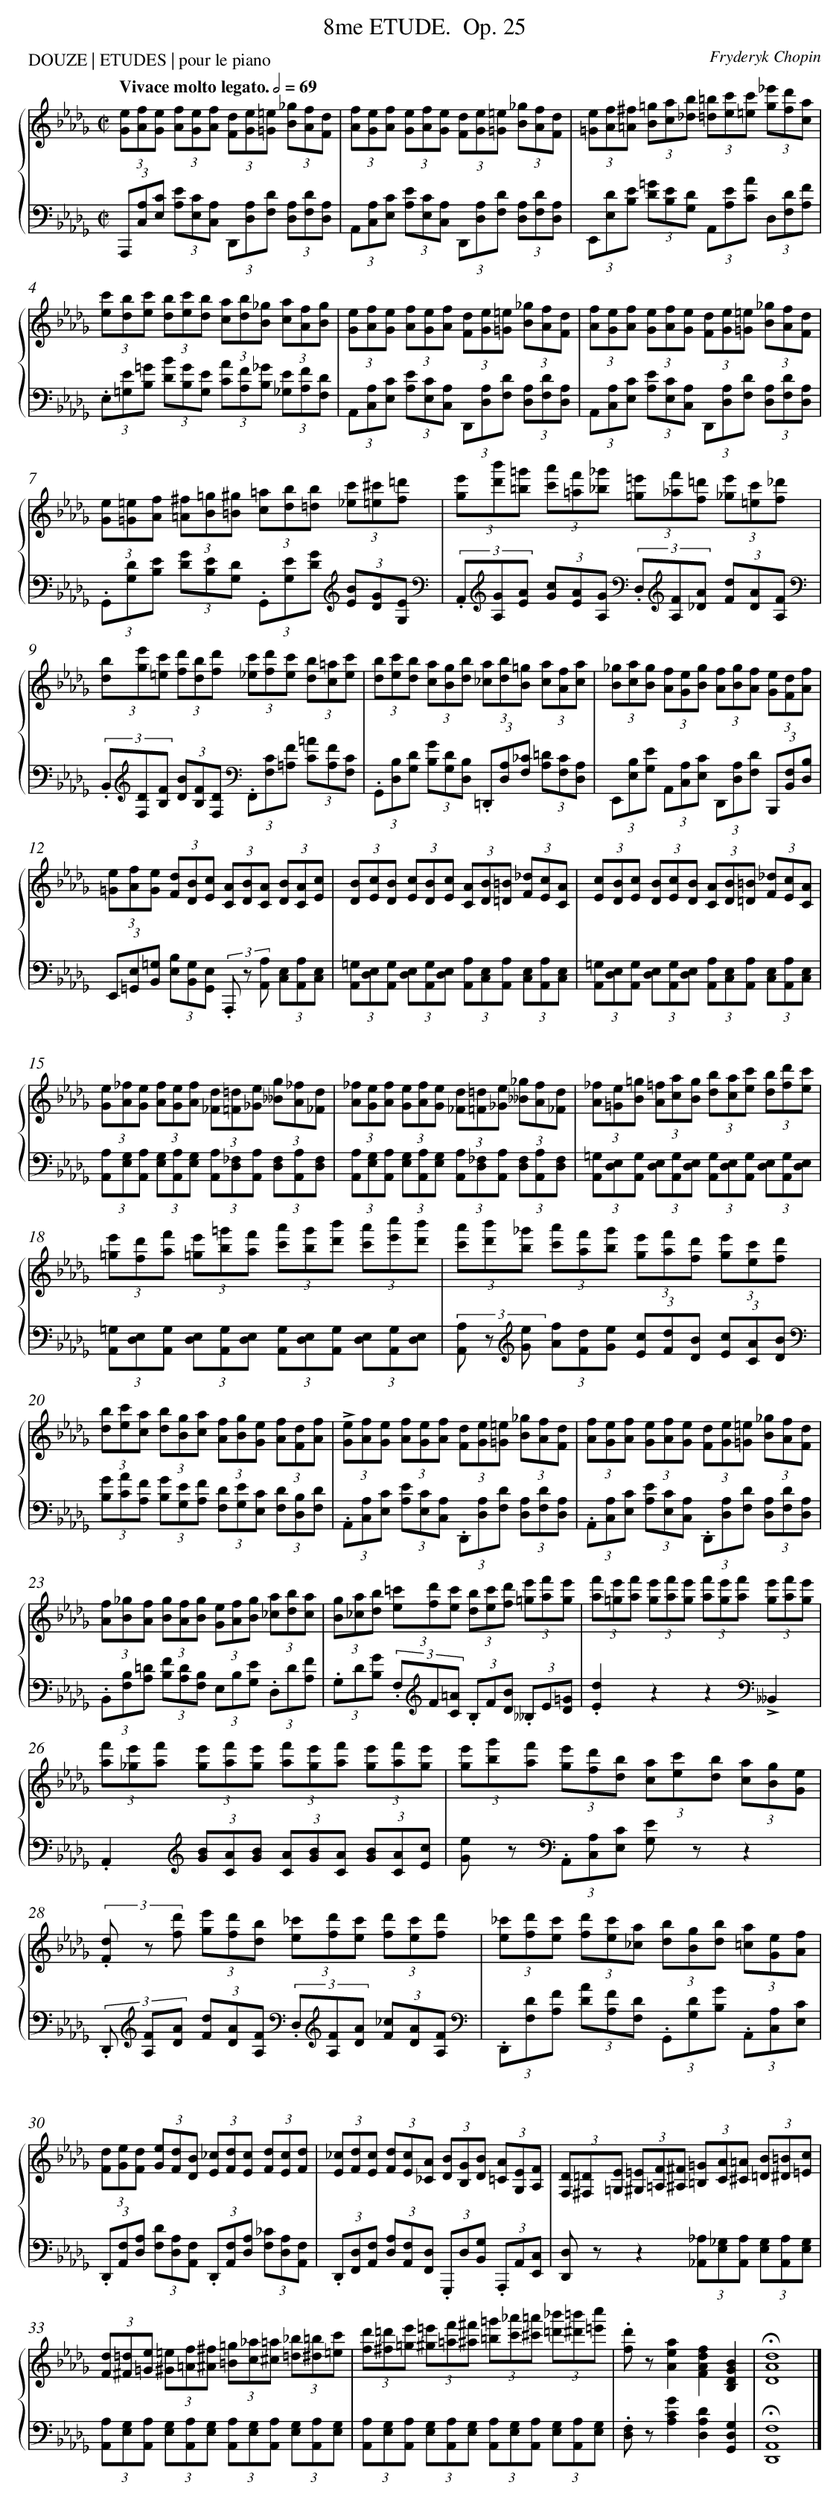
X:1
T: 8me ETUDE.	 Op. 25
C: Fryderyk Chopin
L: 1/8
M: C|
P: DOUZE | ETUDES | pour le piano
Q: "Vivace molto legato." 1/2=69
%%staves {1 2}
V: 1 clef=treble
V: 2 clef=bass
K: Db
[V:1] (3[eG][fA][eG] (3[fA][eG][fA] (3[dF][eG][=e=G] (3[_gB][fA][dF] |
[V:2] (3A,,,[A,C,][CE,] (3[EA,][CE,][A,C,] (3D,,[A,D,][DF,] (3[A,D,][DF,][A,D,] |
[V:1] (3[fA][eG][fA] (3[eG][fA][eG] (3[dF][eG][=e=G] (3[_gB][fA][dF] |
[V:2] (3A,,[A,C,][CE,] (3[EA,][CE,][A,C,] (3D,,[A,D,][DF,] (3[A,D,][DF,][A,D,] |
[V:1] (3[e=G][fA][^f=A] (3[=gB][ac][b_d] (3[=b=d][c'e][c'=e] (3[_e'g][d'f][ac] |
[V:2] (3E,,[DE,][EB,] (3[=GD][EB,][DG,] (3A,,[EA,][AC] (3D,[DF,][FA,] |
[V:1] (3[c'e][bd][c'e] (3[bd][c'e][bd] (3[ac][bd][_gB] (3[ac][fA][gB] |
[V:2] (3.E,[E=G,][=GB,] (3[BD][GB,][EG,] (3[AC][FA,][_GB,] (3[E_G,][FA,][DF,] |
[V:1] (3[eG][fA][eG] (3[fA][eG][fA] (3[dF][eG][=e=G] (3[_gB][fA][dF] |
[V:2] (3A,,[A,C,][CE,] (3[EA,][CE,][A,C,] (3D,,[A,D,][DF,] (3[A,D,][DF,][A,D,] |
[V:1] (3[fA][eG][fA] (3[eG][fA][eG] (3[dF][eG][=e=G] (3[_gB][fA][dF] |
[V:2] (3A,,[A,C,][CE,] (3[EA,][CE,][A,C,] (3D,,[A,D,][DF,] (3[A,D,][DF,][A,D,] |
[V:1] (3[eG][=e=G][fA] (3[^f=A][=gB][^g=B] (3[=ac][bd][b=d] (3[c'_e][^c'=e][=d'f] |
[V:2] (3.G,,[DG,][EB,] (3[GD][EB,][DG,] (3.G,,[EG,][GD][K:clef=treble] (3[BE][GD][EG,][K:clef=bass] |
[V:1] (3[e'g][b'd'][=g'=b] (3[a'c'][f'=a][_g'_b] (3[=e'=g][f'_a][=d'f] (3[e'_g][c'=e][_d'f] |
[V:2] (3.A,,[K:clef=treble][GA,][AE] (3[cG][AE][GA,][K:clef=bass] (3.D,[K:clef=treble][FA,][A_D] (3[dF][AD][FA,][K:clef=bass] |
[V:1] (3[bd][e'g][c'=e] (3[d'f][bd][d'f] (3[c'_e][d'f][c'e] (3[bd][=ac][c'e] |
[V:2] (3.B,,[K:clef=treble][DF,][FB,] (3[BD][FB,][DF,][K:clef=bass] (3.F,,[CF,][F=A,] (3[=AC][FA,][CF,] |
[V:1] (3[bd][c'e][bd] (3[ac][gB][bd] (3[a_c][bd][=gB] (3[ac][fA][ac] |
[V:2] (3.G,,[B,D,][DG,] (3[GB,][DG,][B,D,] (3.=D,,[A,D,][_CF,] (3[=DA,][CF,][A,D,] |
[V:1] (3[_gB][ac][gB] (3[fA][eG][gB] (3[fA][gB][fA] (3[eG][dF][fA] |
[V:2] (3E,,[B,E,][EG,] (3A,,[A,C,][CE,] (3D,,[A,D,][DF,] (3B,,,[F,B,,][B,D,] |
[V:1] (3[e=G][fA][eG] (3[dF][BD][cE] (3[AC][BD][AC] (3[BD][AC][cE] |
[V:2] (3E,,[E,=G,,][=G,B,,] (3[B,E,][G,B,,][E,G,,] (3.A,,, z [A,A,,] (3[E,C,][A,A,,][E,C,] |
[V:1] (3[BD][cE][BD] (3[cE][BD][cE] (3[AC][BD][=B=D] (3[_dF][cE][AC] |
[V:2] (3[=G,A,,][E,D,][G,A,,] (3[E,D,][G,A,,][E,D,] (3[A,A,,][E,C,][A,A,,] (3[E,C,][A,A,,][E,C,] |
[V:1] (3[cE][BD][cE] (3[BD][cE][BD] (3[AC][BD][=B=D] (3[_dF][cE][AC] |
[V:2] (3[=G,A,,][E,D,][G,A,,] (3[E,D,][G,A,,][E,D,] (3[A,A,,][E,C,][A,A,,] (3[E,C,][A,A,,][E,C,] |
[V:1] (3[eG][_fA][eG] (3[fA][eG][fA] (3[d_F][=d=F][e_G] (3[g__B][_fA][d_F] |
[V:2] (3[A,A,,][G,E,][A,A,,] (3[G,E,][A,A,,][G,E,] (3[A,A,,][_F,D,][A,A,,] (3[F,D,][A,A,,][F,D,] |
[V:1] (3[_fA][eG][fA] (3[eG][fA][eG] (3[d_F][=d=F][e_G] (3[_g__B][fA][d_F] |
[V:2] (3[A,A,,][G,E,][A,A,,] (3[G,E,][A,A,,][G,E,] (3[A,A,,][_F,D,][A,A,,] (3[F,D,][A,A,,][F,D,] |
[V:1] (3[_fA][e=G][=gB] (3[=fA][ac][gB] (3[bd][ac][c'e] (3[bd][d'f][c'e] |
[V:2] (3[=G,A,,][E,D,][G,A,,] (3[E,D,][G,A,,][E,D,] (3[G,A,,][E,D,][G,A,,] (3[E,D,][G,A,,][E,D,] |
[V:1] (3[e'=g][d'f][f'a] (3[e'=g][=g'b][f'a] (3[a'c'][g'b][b'd'] (3[a'c'][c''e'][b'd'] |
[V:2] (3[=G,A,,][E,D,][G,A,,] (3[E,D,][G,A,,][E,D,] (3[G,A,,][E,D,][G,A,,] (3[E,D,][G,A,,][E,D,] |
[V:1] (3[a'c'][b'd'][_g'b] (3[a'c'][f'a][g'b] (3[e'g][f'a][d'f] (3[e'g][c'e][d'f] |
[V:2] (3[A,A,,] z[K:clef=treble] [eG] (3[fA][dF][eG] (3[cE][dF][BD] (3[cE][AC][BD][K:clef=bass] |
[V:1] (3[bd][c'e][ac] (3[bd][gB][ac] (3[fA][gB][eG] (3[fA][dF][fA] |
[V:2] (3[GB,][AC][FA,] (3[GB,][EG,][FA,] (3[DF,][EG,][CE,] (3[DF,][B,D,][DF,] |
[V:1] (3!accent![eG][fA][eG] (3[fA][eG][fA] (3[dF][eG][=e=G] (3[_gB][fA][dF] |
[V:2] (3.A,,[A,C,][CE,] (3[EA,][CE,][A,C,] (3.D,,[A,D,][DF,] (3[A,D,][DF,][A,D,] |
[V:1] (3[fA][eG][fA] (3[eG][fA][eG] (3[dF][eG][=e=G] (3[_gB][fA][dF] |
[V:2] (3.A,,[A,C,][CE,] (3[EA,][CE,][A,C,] (3.D,,[A,D,][DF,] (3[A,D,][DF,][A,D,] |
[V:1] (3[fA][_gB][fA] (3[gB][fA][gB] (3[eG][fA][gB] (3[a_c][bd][ac] |
[V:2] (3.B,,[B,F,][=DA,] (3[FB,][DA,][B,F,] (3E,B,[EG,] (3.D,D[FA,] |
[V:1] (3[gB][a_c][bd] (3[=c'e][d'f][c'e] (3[bd][c'e][d'f] (3[e'=g][f'a][e'g] |
[V:2] (3.G,D[GB,] (3.F,[K:clef=treble]F[=AC] (3.B,F[BD] (3.__B,E[=GD] |
[V:1] (3[f'a][e'=g][f'a] (3[e'g][f'a][e'g] (3[f'a][e'g][f'a] (3[e'g][f'a][e'g] |
[V:2] .[d2E2]z2z2[K:clef=bass]!accent!__B,,2 |
[V:1] (3[f'a][e'_g][f'a] (3[e'g][f'a][e'g] (3[f'a][e'g][f'a] (3[e'g][f'a][e'g] |
[V:2] .A,,2[K:clef=treble](3[BG][AC][BG] (3[AC][BG][AC] (3[BG][AC][cE] |
[V:1] (3[e'g][g'b][f'a] (3[e'g][d'f][bd] (3[ac][c'e][bd] (3[ac][gB][eG] |
[V:2] [eG] z[K:clef=bass] (3.A,,[A,C,][CE,] [EG,] zz2 |
[V:1] (3.[dF] z [d'f] (3[e'g][d'f][bd] (3[_c'e][d'f][c'e] (3[d'f][c'e][d'f] |
[V:2] (3.D,,[K:clef=treble] [FA,][AD] (3[dF][AD][FA,][K:clef=bass] (3.D,[K:clef=treble][FA,][AD] (3[_cF][AD][FA,][K:clef=bass] |
[V:1] (3[_c'e][d'f][c'e] (3[d'f][c'e][a_c] (3[bd][gB][bd] (3[a=c][eG][fA] |
[V:2] (3.D,,[DF,][FA,] (3[AD][FA,][DF,] (3.G,,[DG,][GB,] (3.A,,[A,C,][CE,] |
[V:1] (3[dF][eG][dF] (3[eG][dF][BD] (3[_cE][dF][cE] (3[dF][cE][dF] |
[V:2] (3.D,,[F,A,,][A,D,] (3[DF,][A,D,][F,A,,] (3.D,,[F,A,,][A,D,] (3[_CF,][A,D,][F,A,,] |
[V:1] (3[_cE][dF][cE] (3[dF][cE][A_C] (3[BD][GB,][BD] (3[A=C][EG,][FA,] |
[V:2] (3.D,,[D,F,,][F,A,,] (3[A,D,][F,A,,][D,F,,] (3.G,,,D,[G,B,,] (3.A,,,A,,[C,E,,] |
[V:1] (3[DF,][=D^F,][E=G,] (3[=E^G,][F=A,][^F^A,] (3[=G=B,][AC][=A^C] (3[B=D][=B^D][c=E] |
[V:2] [D,D,,] zz2(3[_A,_A,,][_G,E,][A,A,,] (3[G,E,][A,A,,][G,E,] |
[V:1] (3[dF][=d^F][e=G] (3[=e^G][f=A][^f^A] (3[=g=B][_ac][=a^c] (3[_b=d][=b^d][c'=e] |
[V:2] (3[A,A,,][G,E,][A,A,,] (3[G,E,][A,A,,][G,E,] (3[A,A,,][G,E,][A,A,,] (3[G,E,][A,A,,][G,E,] |
[V:1] (3[d'f][=d'^f][e'=g] (3[=e'^g][f'=a][^f'^a] (3[=g'=b][_a'c'][=a'^c'] (3[_b'=d'][=b'^d'][c''=e'] |
[V:2] (3[A,A,,][G,E,][A,A,,] (3[G,E,][A,A,,][G,E,] (3[A,A,,][G,E,][A,A,,] (3[G,E,][A,A,,][G,E,] |
[V:1] .[d'f] z[a2e2A2][f2d2A2F2][B2G2D2B,2] |
[V:2] .[F,D,] z[G2C2A,2][D2A,2D,2][G,2D,2G,,2] |
[V:1] !fermata![d8A8D8] |]
[V:2] !fermata![F,8A,,8D,,8] |]
